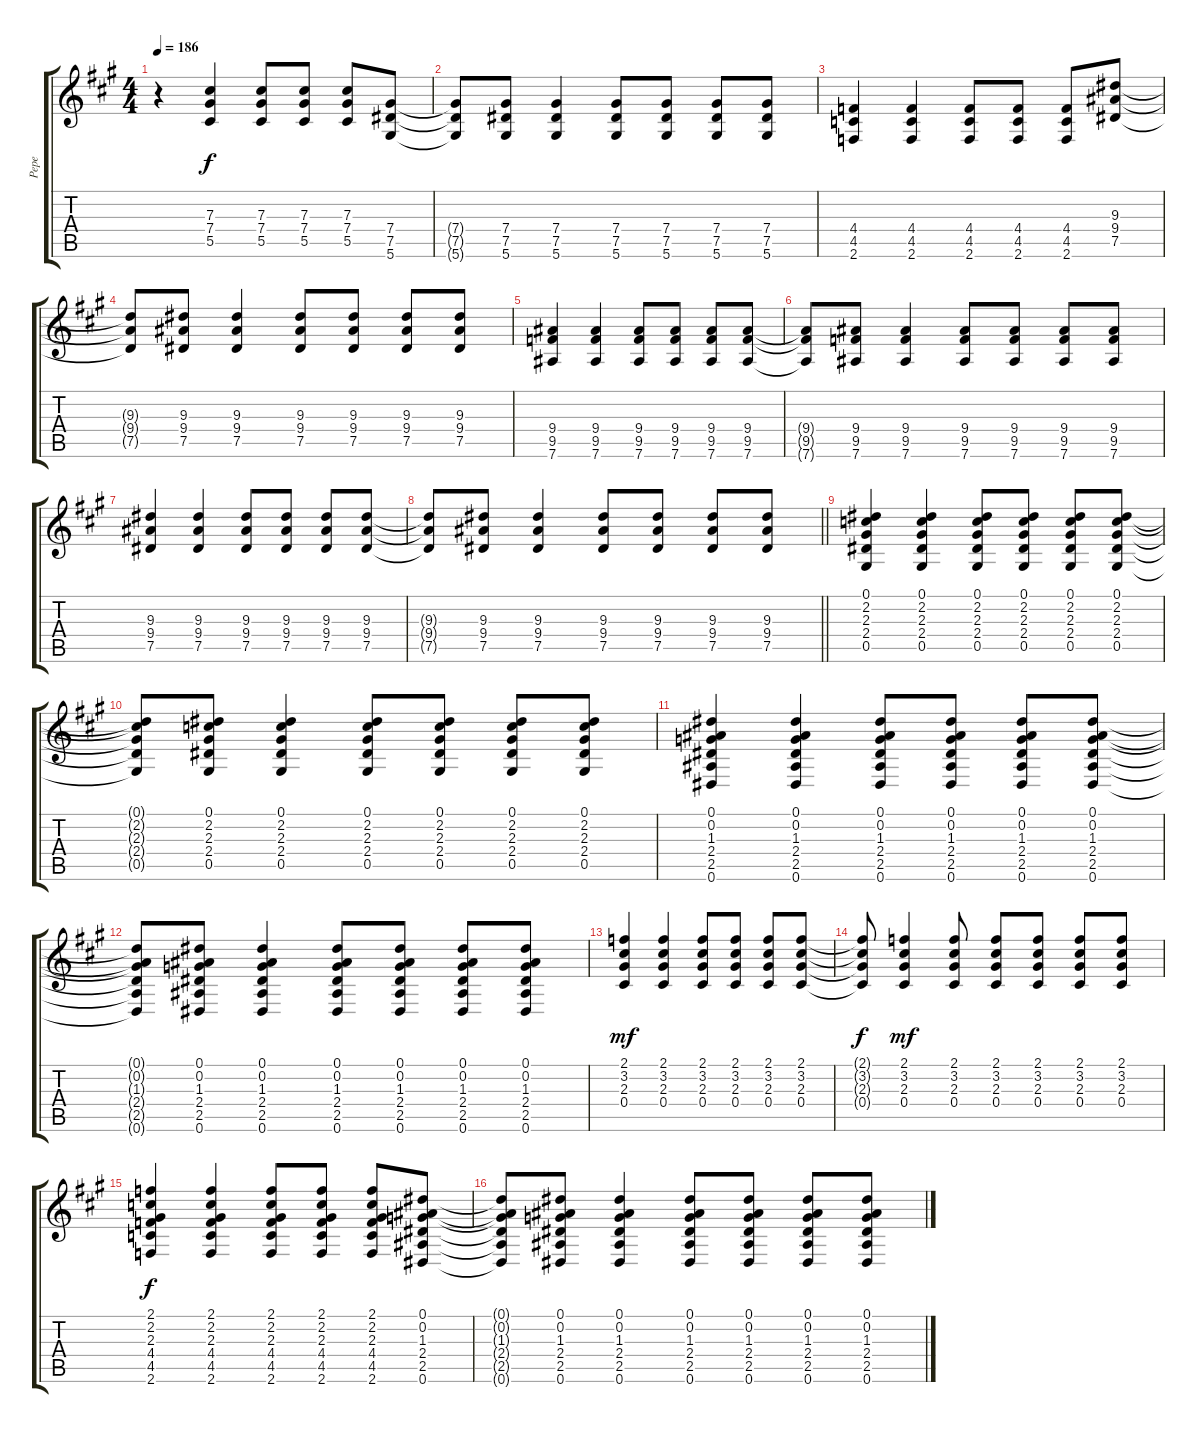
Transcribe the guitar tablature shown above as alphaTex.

\track ("Pepe" "Pepe") {instrument distortionguitar}
\staff {score tabs}
\tuning (Eb4 Bb3 Gb3 Db3 Ab2 Eb2) {hide}
\ts (4 4)
\tempo 186
\clef g2
\ks a
r.4{dy f} (7.3 7.4 5.5).4 (7.3 7.4 5.5).8 (7.3 7.4 5.5).8 (7.3 7.4 5.5).8 (7.4 7.5 5.6).8 |
(7.4{t} 7.5{t} 5.6{t}).8 (7.4 7.5 5.6).8 (7.4 7.5 5.6).4 (7.4 7.5 5.6).8 (7.4 7.5 5.6).8 (7.4 7.5 5.6).8 (7.4 7.5 5.6).8 |
(4.4 4.5 2.6).4 (4.4 4.5 2.6).4 (4.4 4.5 2.6).8 (4.4 4.5 2.6).8 (4.4 4.5 2.6).8 (9.3 9.4 7.5).8 |
(9.3{t} 9.4{t} 7.5{t}).8 (9.3 9.4 7.5).8 (9.3 9.4 7.5).4 (9.3 9.4 7.5).8 (9.3 9.4 7.5).8 (9.3 9.4 7.5).8 (9.3 9.4 7.5).8 |
(9.4 9.5 7.6).4 (9.4 9.5 7.6).4 (9.4 9.5 7.6).8 (9.4 9.5 7.6).8 (9.4 9.5 7.6).8 (9.4 9.5 7.6).8 |
(9.4{t} 9.5{t} 7.6{t}).8 (9.4 9.5 7.6).8 (9.4 9.5 7.6).4 (9.4 9.5 7.6).8 (9.4 9.5 7.6).8 (9.4 9.5 7.6).8 (9.4 9.5 7.6).8 |
(9.3 9.4 7.5).4 (9.3 9.4 7.5).4 (9.3 9.4 7.5).8 (9.3 9.4 7.5).8 (9.3 9.4 7.5).8 (9.3 9.4 7.5).8 |
\barLineRight lightlight
(9.3{t} 9.4{t} 7.5{t}).8 (9.3 9.4 7.5).8 (9.3 9.4 7.5).4 (9.3 9.4 7.5).8 (9.3 9.4 7.5).8 (9.3 9.4 7.5).8 (9.3 9.4 7.5).8 |
(0.1 2.2 2.3 2.4 0.5).4 (0.1 2.2 2.3 2.4 0.5).4 (0.1 2.2 2.3 2.4 0.5).8 (0.1 2.2 2.3 2.4 0.5).8 (0.1 2.2 2.3 2.4 0.5).8 (0.1 2.2 2.3 2.4 0.5).8 |
(0.1{t} 2.2{t} 2.3{t} 2.4{t} 0.5{t}).8 (0.1 2.2 2.3 2.4 0.5).8 (0.1 2.2 2.3 2.4 0.5).4 (0.1 2.2 2.3 2.4 0.5).8 (0.1 2.2 2.3 2.4 0.5).8 (0.1 2.2 2.3 2.4 0.5).8 (0.1 2.2 2.3 2.4 0.5).8 |
(0.1 0.2 1.3 2.4 2.5 0.6).4 (0.1 0.2 1.3 2.4 2.5 0.6).4 (0.1 0.2 1.3 2.4 2.5 0.6).8 (0.1 0.2 1.3 2.4 2.5 0.6).8 (0.1 0.2 1.3 2.4 2.5 0.6).8 (0.1 0.2 1.3 2.4 2.5 0.6).8 |
(0.1{t} 0.2{t} 1.3{t} 2.4{t} 2.5{t} 0.6{t}).8 (0.1 0.2 1.3 2.4 2.5 0.6).8 (0.1 0.2 1.3 2.4 2.5 0.6).4 (0.1 0.2 1.3 2.4 2.5 0.6).8 (0.1 0.2 1.3 2.4 2.5 0.6).8 (0.1 0.2 1.3 2.4 2.5 0.6).8 (0.1 0.2 1.3 2.4 2.5 0.6).8 |
(2.1 3.2 2.3 0.4).4{dy mf} (2.1 3.2 2.3 0.4).4 (2.1 3.2 2.3 0.4).8 (2.1 3.2 2.3 0.4).8 (2.1 3.2 2.3 0.4).8 (2.1 3.2 2.3 0.4).8 |
(2.1{t} 3.2{t} 2.3{t} 0.4{t}).8{dy f} (2.1 3.2 2.3 0.4).4{dy mf} (2.1 3.2 2.3 0.4).8 (2.1 3.2 2.3 0.4).8 (2.1 3.2 2.3 0.4).8 (2.1 3.2 2.3 0.4).8 (2.1 3.2 2.3 0.4).8 |
(2.1 2.2 2.3 4.4 4.5 2.6).4{dy f} (2.1 2.2 2.3 4.4 4.5 2.6).4 (2.1 2.2 2.3 4.4 4.5 2.6).8 (2.1 2.2 2.3 4.4 4.5 2.6).8 (2.1 2.2 2.3 4.4 4.5 2.6).8 (0.1 0.2 1.3 2.4 2.5 0.6).8 |
(0.1{t} 0.2{t} 1.3{t} 2.4{t} 2.5{t} 0.6{t}).8 (0.1 0.2 1.3 2.4 2.5 0.6).8 (0.1 0.2 1.3 2.4 2.5 0.6).4 (0.1 0.2 1.3 2.4 2.5 0.6).8 (0.1 0.2 1.3 2.4 2.5 0.6).8 (0.1 0.2 1.3 2.4 2.5 0.6).8 (0.1 0.2 1.3 2.4 2.5 0.6).8
